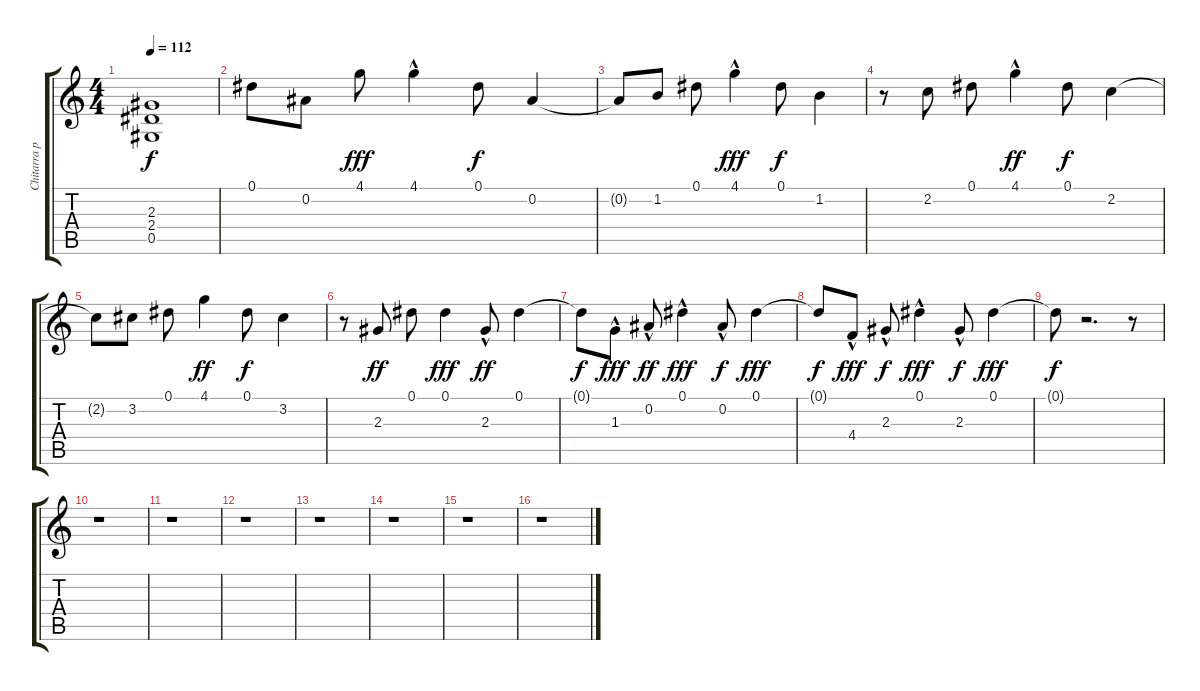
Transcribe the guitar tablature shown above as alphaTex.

\track ("Chitarra pulita" "Chitarra p") {instrument electricguitarclean}
\staff {score tabs}
\tuning (Eb4 Bb3 Gb3 Db3 Ab2 Eb2) {hide}
\ts (4 4)
\tempo 112
\clef g2
\ks c
(2.3{t} 2.4{t} 0.5{t}).1{dy f} |
0.1.8 0.2.8 4.1.8{dy fff} 4.1{hac}.4 0.1.8{dy f} 0.2.4 |
0.2{t}.8 1.2.8 0.1.8 4.1{hac}.4{dy fff} 0.1.8{dy f} 1.2.4 |
r.8 2.2.8 0.1.8 4.1{hac}.4{dy ff} 0.1.8{dy f} 2.2.4 |
2.2{t}.8 3.2.8 0.1.8 4.1.4{dy ff} 0.1.8{dy f} 3.2.4 |
r.8 2.3.8{dy ff} 0.1.8 0.1.4{dy fff} 2.3{hac}.8{dy ff} 0.1.4 |
0.1{t}.8{dy f} 1.3{hac}.8{dy fff} 0.2{hac}.8{dy ff} 0.1{hac}.4{dy fff} 0.2{hac}.8{dy f} 0.1.4{dy fff} |
0.1{t}.8{dy f} 4.4{hac}.8{dy fff} 2.3{hac}.8{dy f} 0.1{hac}.4{dy fff} 2.3{hac}.8{dy f} 0.1.4{dy fff} |
0.1{t}.8{dy f} r.2{d} r.8 |
r.1 |
r.1 |
r.1 |
r.1 |
r.1 |
r.1 |
r.1
